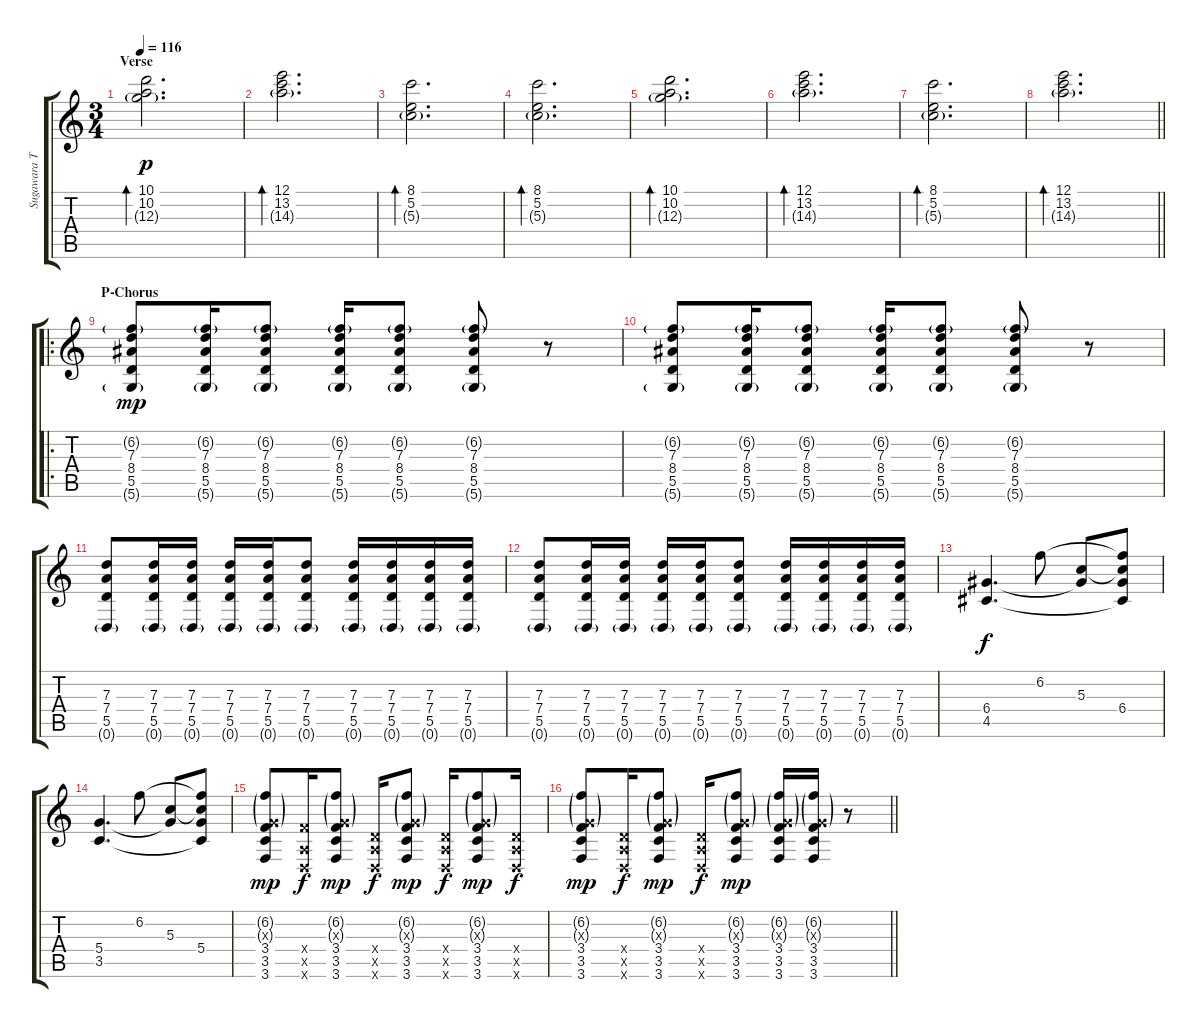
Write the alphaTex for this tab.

\track ("Sugawara Takuro" "Sugawara T") {instrument overdrivenguitar}
\staff {score tabs}
\tuning (E4 B3 G3 D3 A2 D2) {hide}
\ts (3 4)
\section ("" "Verse")
\tempo 116
\clef g2
\ks c
(10.1 10.2 12.3{g}).2{d bd 60 dy p instrument electricguitarclean} |
(12.1 13.2 14.3{g}).2{d bd 60} |
(8.1 5.2 5.3{g}).2{d bd 60} |
(8.1 5.2 5.3{g}).2{d bd 60} |
(10.1 10.2 12.3{g}).2{d bd 60} |
(12.1 13.2 14.3{g}).2{d bd 60} |
(8.1 5.2 5.3{g}).2{d bd 60} |
\barLineRight lightlight
(12.1 13.2 14.3{g}).2{d bd 60} |
\ro
\section ("" "P-Chorus")
(6.2{g} 7.3 8.4 5.5 5.6{g}).8{dy mp instrument overdrivenguitar} (6.2{g} 7.3 8.4 5.5 5.6{g}).16 (6.2{g} 7.3 8.4 5.5 5.6{g}).8 (6.2{g} 7.3 8.4 5.5 5.6{g}).16 (6.2{g} 7.3 8.4 5.5 5.6{g}).8 (6.2{g} 7.3 8.4 5.5 5.6{g}).8 r.8 |
(6.2{g} 7.3 8.4 5.5 5.6{g}).8 (6.2{g} 7.3 8.4 5.5 5.6{g}).16 (6.2{g} 7.3 8.4 5.5 5.6{g}).8 (6.2{g} 7.3 8.4 5.5 5.6{g}).16 (6.2{g} 7.3 8.4 5.5 5.6{g}).8 (6.2{g} 7.3 8.4 5.5 5.6{g}).8 r.8 |
(7.3 7.4 5.5 0.6{g}).8 (7.3 7.4 5.5 0.6{g}).16 (7.3 7.4 5.5 0.6{g}).16 (7.3 7.4 5.5 0.6{g}).16 (7.3 7.4 5.5 0.6{g}).16 (7.3 7.4 5.5 0.6{g}).8 (7.3 7.4 5.5 0.6{g}).16 (7.3 7.4 5.5 0.6{g}).16 (7.3 7.4 5.5 0.6{g}).16 (7.3 7.4 5.5 0.6{g}).16 |
(7.3 7.4 5.5 0.6{g}).8 (7.3 7.4 5.5 0.6{g}).16 (7.3 7.4 5.5 0.6{g}).16 (7.3 7.4 5.5 0.6{g}).16 (7.3 7.4 5.5 0.6{g}).16 (7.3 7.4 5.5 0.6{g}).8 (7.3 7.4 5.5 0.6{g}).16 (7.3 7.4 5.5 0.6{g}).16 (7.3 7.4 5.5 0.6{g}).16 (7.3 7.4 5.5 0.6{g}).16 |
(6.4 4.5).4{d dy f} 6.2.8 (5.3 6.4{t}).8 (6.2{t} 5.3{t} 6.4 4.5{t}).8 |
(5.4 3.5).4{d} 6.2.8 (5.3 5.4{t}).8 (6.2{t} 5.3{t} 5.4 3.5{t}).8 |
(6.2{g} 0.3{g x} 3.4 3.5 3.6).8{dy mp} (3.4{x} 0.5{x} 0.6{x}).16{dy f} (6.2{g} 0.3{g x} 3.4 3.5 3.6).8{dy mp} (0.4{x} 0.5{x} 0.6{x}).16{dy f} (6.2{g} 0.3{g x} 3.4 3.5 3.6).8{dy mp} (0.4{x} 0.5{x} 0.6{x}).16{dy f} (6.2{g} 0.3{g x} 3.4 3.5 3.6).8{dy mp} (0.4{x} 0.5{x} 0.6{x}).16{dy f} |
\barLineRight lightlight
(6.2{g} 0.3{g x} 3.4 3.5 3.6).8{dy mp} (0.4{x} 0.5{x} 0.6{x}).16{dy f} (6.2{g} 0.3{g x} 3.4 3.5 3.6).8{dy mp} (0.4{x} 0.5{x} 0.6{x}).16{dy f} (6.2{g} 0.3{g x} 3.4 3.5 3.6).8{dy mp} (6.2{g} 0.3{g x} 3.4 3.5 3.6).16 (6.2{g} 0.3{g x} 3.4 3.5 3.6).16 r.8
